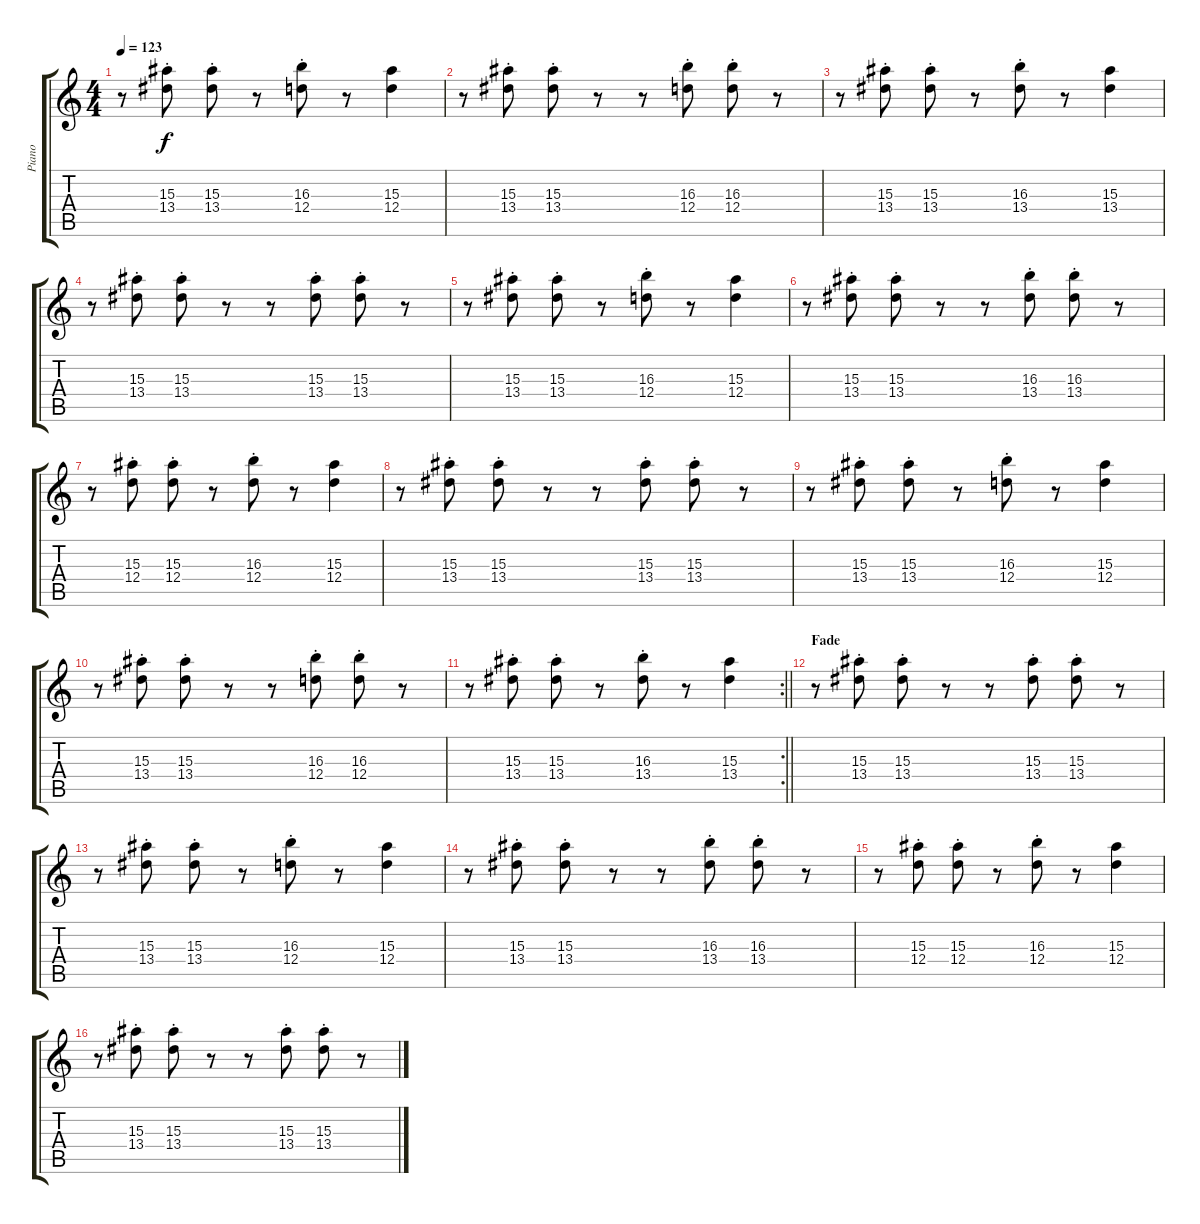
\track ("Piano" "Piano") {instrument acousticgrandpiano}
\staff {score tabs}
\tuning (E5 B4 G4 D4 A3 E3) {hide}
\ts (4 4)
\tempo 123
\clef g2
\ks c
r.8{dy f} (15.3{st} 13.4{st}).8 (15.3{st} 13.4{st}).8 r.8 (16.3{st} 12.4{st}).8 r.8 (15.3 12.4).4 |
r.8 (15.3{st} 13.4{st}).8 (15.3{st} 13.4{st}).8 r.8 r.8 (16.3{st} 12.4{st}).8 (16.3{st} 12.4{st}).8 r.8 |
r.8 (15.3{st} 13.4{st}).8 (15.3{st} 13.4{st}).8 r.8 (16.3{st} 13.4{st}).8 r.8 (15.3 13.4).4 |
r.8 (15.3{st} 13.4{st}).8 (15.3{st} 13.4{st}).8 r.8 r.8 (15.3{st} 13.4{st}).8 (15.3{st} 13.4{st}).8 r.8 |
r.8 (15.3{st} 13.4{st}).8 (15.3{st} 13.4{st}).8 r.8 (16.3{st} 12.4{st}).8 r.8 (15.3 12.4).4 |
r.8 (15.3{st} 13.4{st}).8 (15.3{st} 13.4{st}).8 r.8 r.8 (16.3{st} 13.4{st}).8 (16.3{st} 13.4{st}).8 r.8 |
r.8 (15.3{st} 12.4{st}).8 (15.3{st} 12.4{st}).8 r.8 (16.3{st} 12.4{st}).8 r.8 (15.3 12.4).4 |
r.8 (15.3{st} 13.4{st}).8 (15.3{st} 13.4{st}).8 r.8 r.8 (15.3{st} 13.4{st}).8 (15.3{st} 13.4{st}).8 r.8 |
r.8 (15.3{st} 13.4{st}).8 (15.3{st} 13.4{st}).8 r.8 (16.3{st} 12.4{st}).8 r.8 (15.3 12.4).4 |
r.8 (15.3{st} 13.4{st}).8 (15.3{st} 13.4{st}).8 r.8 r.8 (16.3{st} 12.4{st}).8 (16.3{st} 12.4{st}).8 r.8 |
\rc 2
\barLineRight lightlight
r.8 (15.3{st} 13.4{st}).8 (15.3{st} 13.4{st}).8 r.8 (16.3{st} 13.4{st}).8 r.8 (15.3 13.4).4 |
\section ("" "Fade")
r.8{volume 7} (15.3{st} 13.4{st}).8 (15.3{st} 13.4{st}).8 r.8 r.8 (15.3{st} 13.4{st}).8 (15.3{st} 13.4{st}).8 r.8 |
r.8 (15.3{st} 13.4{st}).8 (15.3{st} 13.4{st}).8 r.8 (16.3{st} 12.4{st}).8 r.8 (15.3 12.4).4 |
r.8 (15.3{st} 13.4{st}).8 (15.3{st} 13.4{st}).8 r.8 r.8 (16.3{st} 13.4{st}).8 (16.3{st} 13.4{st}).8 r.8 |
r.8 (15.3{st} 12.4{st}).8 (15.3{st} 12.4{st}).8 r.8 (16.3{st} 12.4{st}).8 r.8 (15.3 12.4).4 |
r.8{volume 0} (15.3{st} 13.4{st}).8 (15.3{st} 13.4{st}).8 r.8 r.8 (15.3{st} 13.4{st}).8 (15.3{st} 13.4{st}).8 r.8
